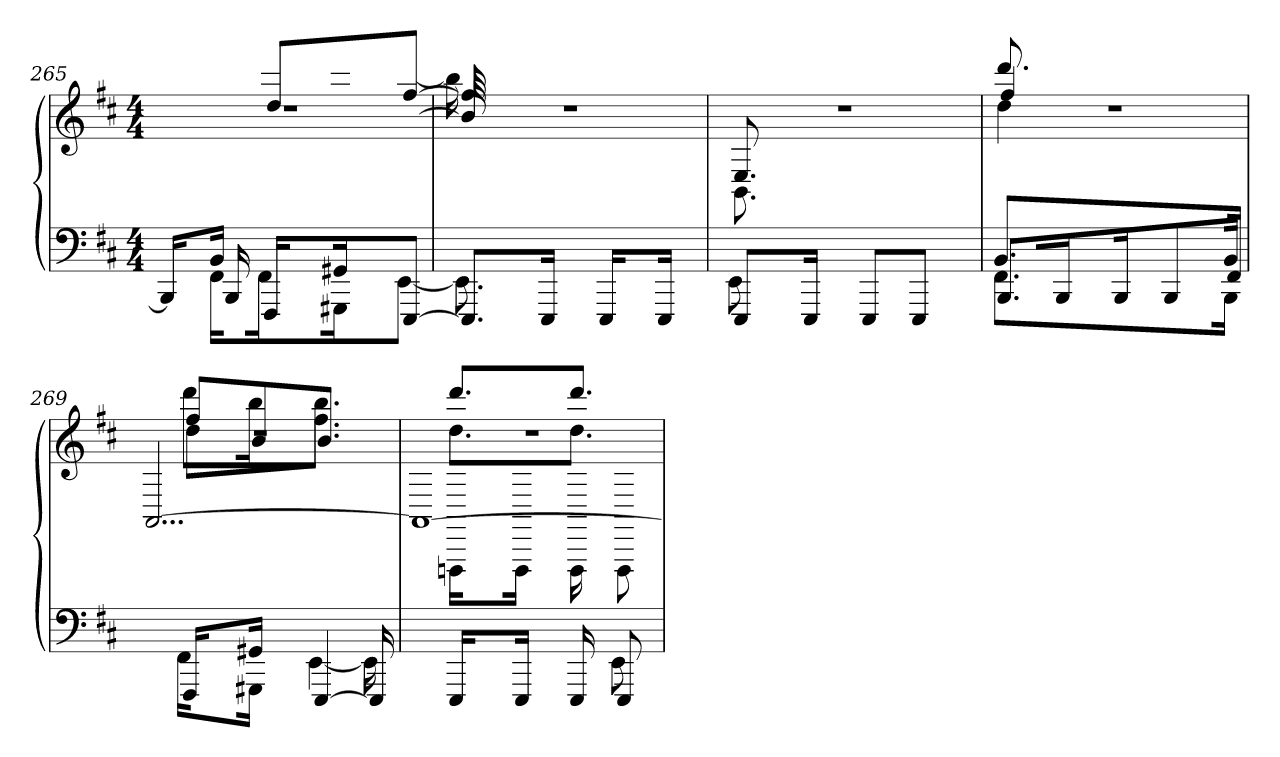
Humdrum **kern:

**kern	**kern
*part2	*part1
*staff2	*staff1
*clefF4	*clefG2
*k[f#c#]	*k[f#c#]
*b:	*b:
*M4/4	*M4/4
=265	=265
*^	*^
*	*^	*	*^
*	*	*	*	*	*^
16BBBLL]	8.ryy	8.ryy	4.ryy	4.ryy	4.ryy	1r
8ryy	.	.	.	.	.	.
16BBJJ	16FF#LL	16BBB	.	.	.	.
8ryy	8ryy	2.ryy	.	.	.	.
16FFF#LL	16FF#	.	8dddL	8ff#L	8ddL	.
8.ryy	8.ryy	.	.	.	.	.
.	.	.	8ryy	8ryy	4.ryy	.
16GG#XJ	16GGG#XJ	.	8dddJ	8ddJ	.	.
8.ryy	8.ryy	.	.	.	.	.
.	.	.	8ryy	8ryy	.	.
[8EEEJ	[8EEJ	.	[8bJ	[8bbJ	[8ff#J	.
*	*v	*v	*	*	*	*
=266	=266	=266	=266	=266	=266
8.EEEL]	8.EE]	16b]	16bb]	16ff#]	1r
.	.	2...ryy	2...ryy	2...ryy	.
8ryy	8ryy	.	.	.	.
16EEEJk	2ryy	.	.	.	.
8.ryy	.	.	.	.	.
16EEELL	.	.	.	.	.
8.ryy	.	.	.	.	.
16EEEJJ	8.ryy	.	.	.	.
8ryy	.	.	.	.	.
*	*	*	*	*v	*v
=267	=267	=267	=267	=267
16ryy	16ryy	16ryy	16ryy	1r
8EEEL	8EE	8.E	8.BB	.
8ryy	8ryy	.	.	.
.	.	2.ryy	2.ryy	.
16EEEJk	2ryy	.	.	.
8.ryy	.	.	.	.
8EEEL	.	.	.	.
16ryy	.	.	.	.
8EEEJ	.	.	.	.
.	8.ryy	.	.	.
8ryy	.	.	.	.
=268	=268	=268	=268	=268
*	*^	*	*	*^
8.BBBL	8.FF#L	8.BBL	8.ddd	4dd	4ff#	1r
16ryy	2.ryy	2.ryy	2ryy	.	.	.
16BBBL	.	.	.	2.ryy	2.ryy	.
8.ryy	.	.	.	.	.	.
16BBBJ	.	.	.	.	.	.
8ryy	.	.	.	.	.	.
8BBBJ	.	.	4ryy	.	.	.
8ryy	.	.	.	.	.	.
16BBJk	16BBBJk	16FF#Jk	16ryy	.	.	.
*	*v	*v	*	*	*	*
=269	=269	=269	=269	=269	=269
*	*	*	*	*	*^
8.ryy	8.ryy	16ryy	8.ryy	8.ryy	8.ryy	1r
.	.	[2...AA	.	.	.	.
16FFF#LL	16FF#LL	.	8dddL	8ff#L	8ddL	.
8.ryy	8.ryy	.	.	.	.	.
.	.	.	8ryy	8ryy	4.ryy	.
16GG#XJJ	16GGG#XJJ	.	16bbk	8b	.	.
8.ryy	8.ryy	.	8.ryy	.	.	.
.	.	.	.	8ryy	.	.
[4EEE	[4EE	.	8.bbJ	8.bJ	8.ff#J	.
.	.	.	8ryy	8ryy	8ryy	.
16EEE]	16EE]	.	.	.	.	.
=270	=270	=270	=270	=270	=270	=270
8ryy	16ryy	1AA_	8ryy	8ryy	8ryy	1r
*v	*v	*	*	*	*	*
16EEELL	.	16FFFLL	8.dddL	8.ddL	.
8.ryy	.	8.ryy	.	.	.
.	.	.	16ryy	16ryy	.
16EEEJJ	.	16FFFJJ	16ryy@	16ryy@	.
8.ryy	.	8.ryy	8.ryy@	8.ryy@	.
16EEELL	.	16FFFLL	8.dddJ	8.ddJ	.
8ryy	.	8ryy	.	.	.
*^	*	*	*	*	*
8EEEJ	8EE	.	8FFFJ	8.ryy	8.ryy	.
16ryy	16ryy	.	16ryy	.	.	.
*v	*v	*	*	*	*	*
*	*v	*v	*v	*v	*v
=	=
*-	*-
